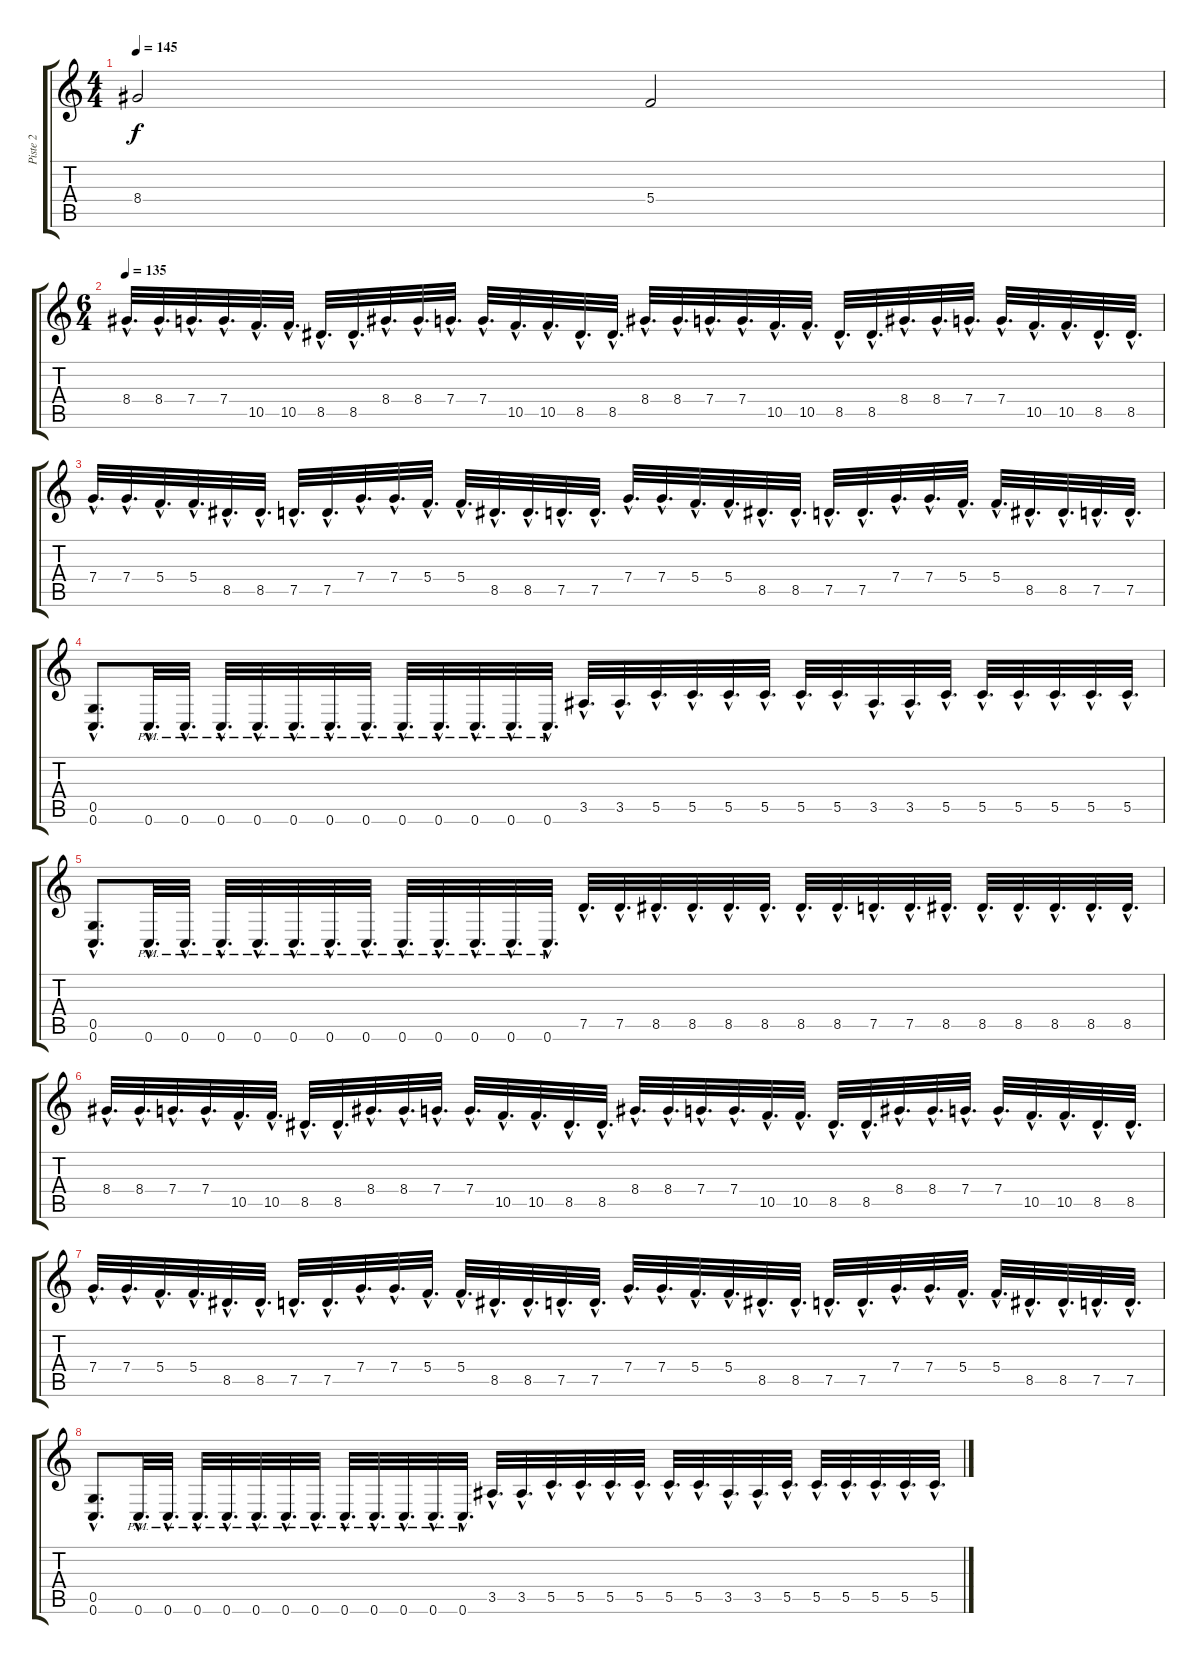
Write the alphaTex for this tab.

\track ("Piste 2" "Piste 2") {instrument distortionguitar}
\staff {score tabs}
\tuning (D4 A3 F3 C3 G2 C2) {hide}
\ts (4 4)
\tempo 145
\clef g2
\ks c
8.4.2{dy f} 5.4.2 |
\ts (6 4)
\tempo 135
8.4{hac}.32{d} 8.4{hac}.32{d} 7.4{hac}.32{d} 7.4{hac}.32{d} 10.5{hac}.32{d} 10.5{hac}.32{d} 8.5{hac}.32{d} 8.5{hac}.32{d} 8.4{hac}.32{d} 8.4{hac}.32{d} 7.4{hac}.32{d} 7.4{hac}.32{d} 10.5{hac}.32{d} 10.5{hac}.32{d} 8.5{hac}.32{d} 8.5{hac}.32{d} 8.4{hac}.32{d} 8.4{hac}.32{d} 7.4{hac}.32{d} 7.4{hac}.32{d} 10.5{hac}.32{d} 10.5{hac}.32{d} 8.5{hac}.32{d} 8.5{hac}.32{d} 8.4{hac}.32{d} 8.4{hac}.32{d} 7.4{hac}.32{d} 7.4{hac}.32{d} 10.5{hac}.32{d} 10.5{hac}.32{d} 8.5{hac}.32{d} 8.5{hac}.32{d} |
7.4{hac}.32{d} 7.4{hac}.32{d} 5.4{hac}.32{d} 5.4{hac}.32{d} 8.5{hac}.32{d} 8.5{hac}.32{d} 7.5{hac}.32{d} 7.5{hac}.32{d} 7.4{hac}.32{d} 7.4{hac}.32{d} 5.4{hac}.32{d} 5.4{hac}.32{d} 8.5{hac}.32{d} 8.5{hac}.32{d} 7.5{hac}.32{d} 7.5{hac}.32{d} 7.4{hac}.32{d} 7.4{hac}.32{d} 5.4{hac}.32{d} 5.4{hac}.32{d} 8.5{hac}.32{d} 8.5{hac}.32{d} 7.5{hac}.32{d} 7.5{hac}.32{d} 7.4{hac}.32{d} 7.4{hac}.32{d} 5.4{hac}.32{d} 5.4{hac}.32{d} 8.5{hac}.32{d} 8.5{hac}.32{d} 7.5{hac}.32{d} 7.5{hac}.32{d} |
(0.5{hac} 0.6{hac}).8{d} 0.6{hac pm}.32{d} 0.6{hac pm}.32{d} 0.6{hac pm}.32{d} 0.6{hac pm}.32{d} 0.6{hac pm}.32{d} 0.6{hac pm}.32{d} 0.6{hac pm}.32{d} 0.6{hac pm}.32{d} 0.6{hac pm}.32{d} 0.6{hac pm}.32{d} 0.6{hac pm}.32{d} 0.6{hac pm}.32{d} 3.5{hac}.32{d} 3.5{hac}.32{d} 5.5{hac}.32{d} 5.5{hac}.32{d} 5.5{hac}.32{d} 5.5{hac}.32{d} 5.5{hac}.32{d} 5.5{hac}.32{d} 3.5{hac}.32{d} 3.5{hac}.32{d} 5.5{hac}.32{d} 5.5{hac}.32{d} 5.5{hac}.32{d} 5.5{hac}.32{d} 5.5{hac}.32{d} 5.5{hac}.32{d} |
(0.5{hac} 0.6{hac}).8{d} 0.6{hac pm}.32{d} 0.6{hac pm}.32{d} 0.6{hac pm}.32{d} 0.6{hac pm}.32{d} 0.6{hac pm}.32{d} 0.6{hac pm}.32{d} 0.6{hac pm}.32{d} 0.6{hac pm}.32{d} 0.6{hac pm}.32{d} 0.6{hac pm}.32{d} 0.6{hac pm}.32{d} 0.6{hac pm}.32{d} 7.5{hac}.32{d} 7.5{hac}.32{d} 8.5{hac}.32{d} 8.5{hac}.32{d} 8.5{hac}.32{d} 8.5{hac}.32{d} 8.5{hac}.32{d} 8.5{hac}.32{d} 7.5{hac}.32{d} 7.5{hac}.32{d} 8.5{hac}.32{d} 8.5{hac}.32{d} 8.5{hac}.32{d} 8.5{hac}.32{d} 8.5{hac}.32{d} 8.5{hac}.32{d} |
8.4{hac}.32{d} 8.4{hac}.32{d} 7.4{hac}.32{d} 7.4{hac}.32{d} 10.5{hac}.32{d} 10.5{hac}.32{d} 8.5{hac}.32{d} 8.5{hac}.32{d} 8.4{hac}.32{d} 8.4{hac}.32{d} 7.4{hac}.32{d} 7.4{hac}.32{d} 10.5{hac}.32{d} 10.5{hac}.32{d} 8.5{hac}.32{d} 8.5{hac}.32{d} 8.4{hac}.32{d} 8.4{hac}.32{d} 7.4{hac}.32{d} 7.4{hac}.32{d} 10.5{hac}.32{d} 10.5{hac}.32{d} 8.5{hac}.32{d} 8.5{hac}.32{d} 8.4{hac}.32{d} 8.4{hac}.32{d} 7.4{hac}.32{d} 7.4{hac}.32{d} 10.5{hac}.32{d} 10.5{hac}.32{d} 8.5{hac}.32{d} 8.5{hac}.32{d} |
7.4{hac}.32{d} 7.4{hac}.32{d} 5.4{hac}.32{d} 5.4{hac}.32{d} 8.5{hac}.32{d} 8.5{hac}.32{d} 7.5{hac}.32{d} 7.5{hac}.32{d} 7.4{hac}.32{d} 7.4{hac}.32{d} 5.4{hac}.32{d} 5.4{hac}.32{d} 8.5{hac}.32{d} 8.5{hac}.32{d} 7.5{hac}.32{d} 7.5{hac}.32{d} 7.4{hac}.32{d} 7.4{hac}.32{d} 5.4{hac}.32{d} 5.4{hac}.32{d} 8.5{hac}.32{d} 8.5{hac}.32{d} 7.5{hac}.32{d} 7.5{hac}.32{d} 7.4{hac}.32{d} 7.4{hac}.32{d} 5.4{hac}.32{d} 5.4{hac}.32{d} 8.5{hac}.32{d} 8.5{hac}.32{d} 7.5{hac}.32{d} 7.5{hac}.32{d} |
(0.5{hac} 0.6{hac}).8{d} 0.6{hac pm}.32{d} 0.6{hac pm}.32{d} 0.6{hac pm}.32{d} 0.6{hac pm}.32{d} 0.6{hac pm}.32{d} 0.6{hac pm}.32{d} 0.6{hac pm}.32{d} 0.6{hac pm}.32{d} 0.6{hac pm}.32{d} 0.6{hac pm}.32{d} 0.6{hac pm}.32{d} 0.6{hac pm}.32{d} 3.5{hac}.32{d} 3.5{hac}.32{d} 5.5{hac}.32{d} 5.5{hac}.32{d} 5.5{hac}.32{d} 5.5{hac}.32{d} 5.5{hac}.32{d} 5.5{hac}.32{d} 3.5{hac}.32{d} 3.5{hac}.32{d} 5.5{hac}.32{d} 5.5{hac}.32{d} 5.5{hac}.32{d} 5.5{hac}.32{d} 5.5{hac}.32{d} 5.5{hac}.32{d}
